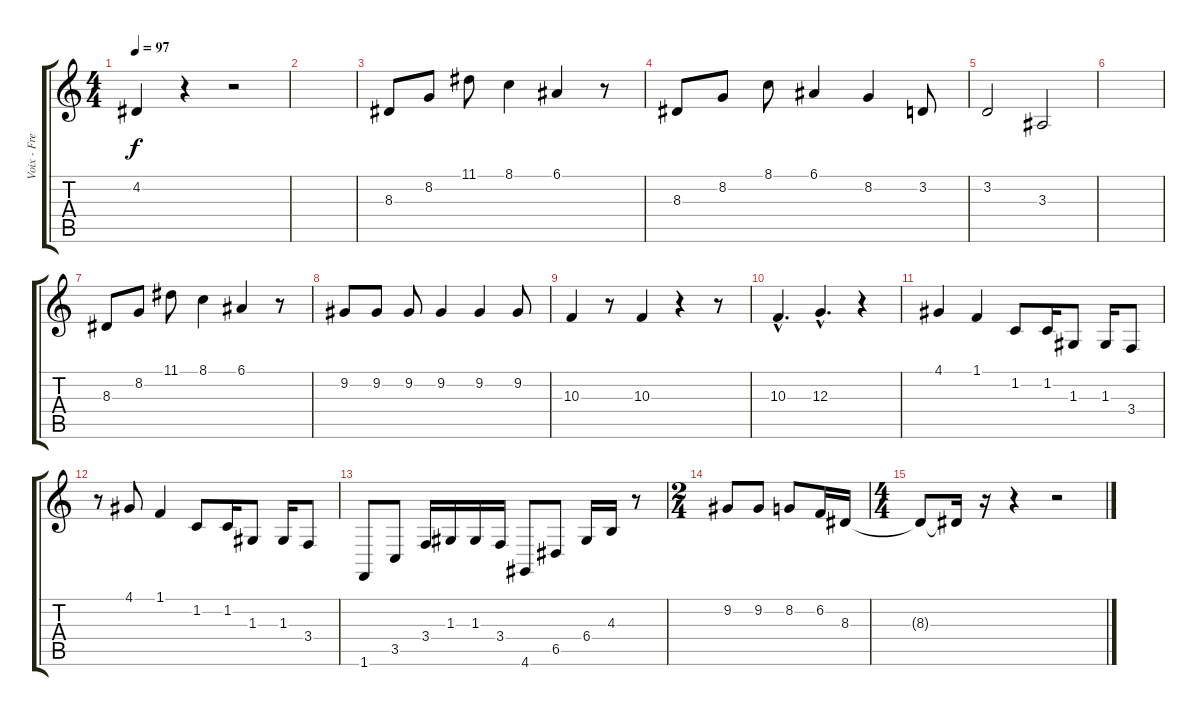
\track ("Voix - Freddie Mercury" "Voix - Fre") {instrument clarinet}
\staff {score tabs}
\tuning (E4 B3 G3 D3 A2 E2) {hide}
\ts (4 4)
\tempo 97
\clef g2
\ks c
4.2.4{dy f} r.4 r.2 |
|
8.3.8 8.2.8 11.1.8 8.1.4 6.1.4 r.8 |
8.3.8 8.2.8 8.1.8 6.1.4 8.2.4 3.2.8 |
3.2.2 3.3.2 |
|
8.3.8 8.2.8 11.1.8 8.1.4 6.1.4 r.8 |
9.2.8 9.2.8 9.2.8 9.2.4 9.2.4 9.2.8 |
10.3.4 r.8 10.3.4 r.4 r.8 |
10.3{hac}.4{d} 12.3{hac}.4{d} r.4 |
4.1.4 1.1.4 1.2.8 1.2.16 1.3.8 1.3.16 3.4.8 |
r.8 4.1.8 1.1.4 1.2.8 1.2.16 1.3.8 1.3.16 3.4.8 |
1.6.8 3.5.8 3.4.16 1.3.16 1.3.16 3.4.16 4.6.8 6.5.8 6.4.16 4.3.16 r.8 |
\ts (2 4)
9.2.8 9.2.8 8.2.8 6.2.16 8.3.16 |
\ts (4 4)
8.3{t}.8 8.3{t}.16 r.16 r.4 r.2
